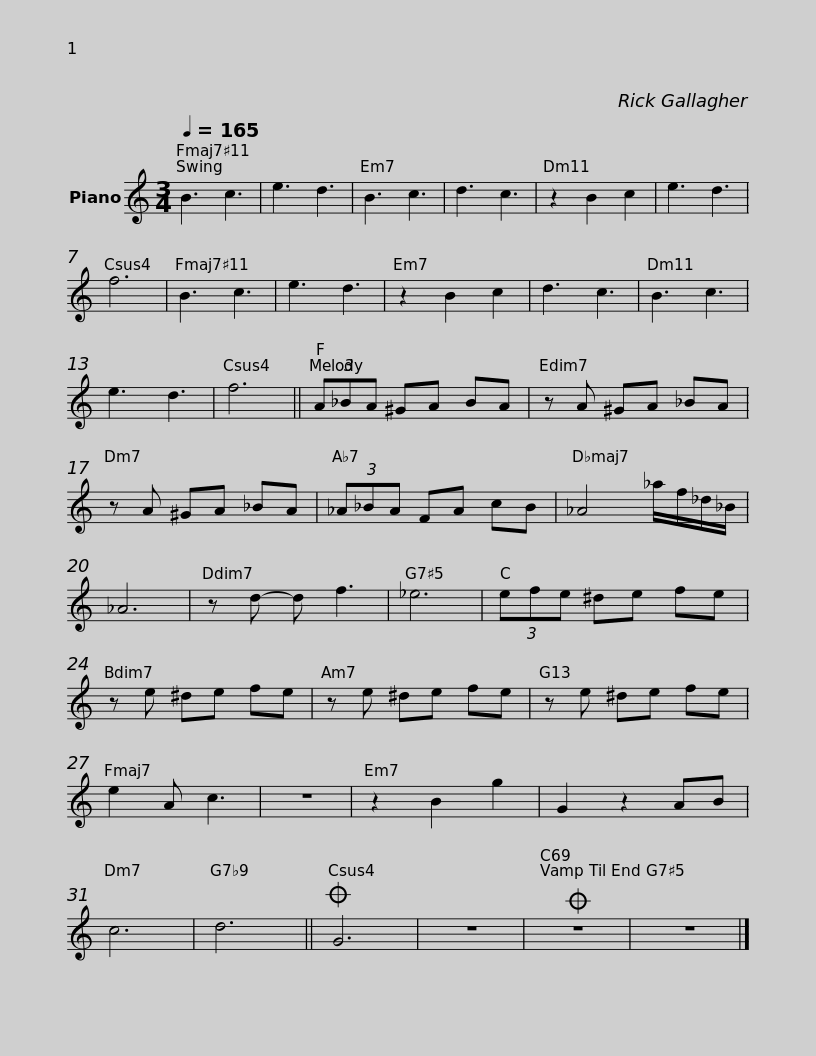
X:1
L:1/8
Q:1/4=165
M:3/4
I:linebreak $
K:C
V:1 treble
V:1
 B3 c3 | e3 d3 | B3 c3 | d3 c3 | z2 B2 c2 | %5
 e3 d3 | f6 |$ B3 c3 | e3 d3 | z2 B2 c2 | %10
 d3 c3 | B3 c3 | e3 d3 | f6 ||$ (3A_BA ^GA BA | %15
 z A ^GA _BA | z A ^GA _BA | (3_A_BA FA cB | _A4 _a/f/_d/_B/ | _A6 |$ %20
 z d- d f3 | _e6 | (3efe ^de fe | z e ^de fe | z e ^de fe | %25
 z e ^de fe | e2 A c3 | z6 | z2 B2 g2 |$ G2 z2 AB | %30
 c6 | d6 ||O G6 | z6 |$O z6 | %35
 z6 |] %36
